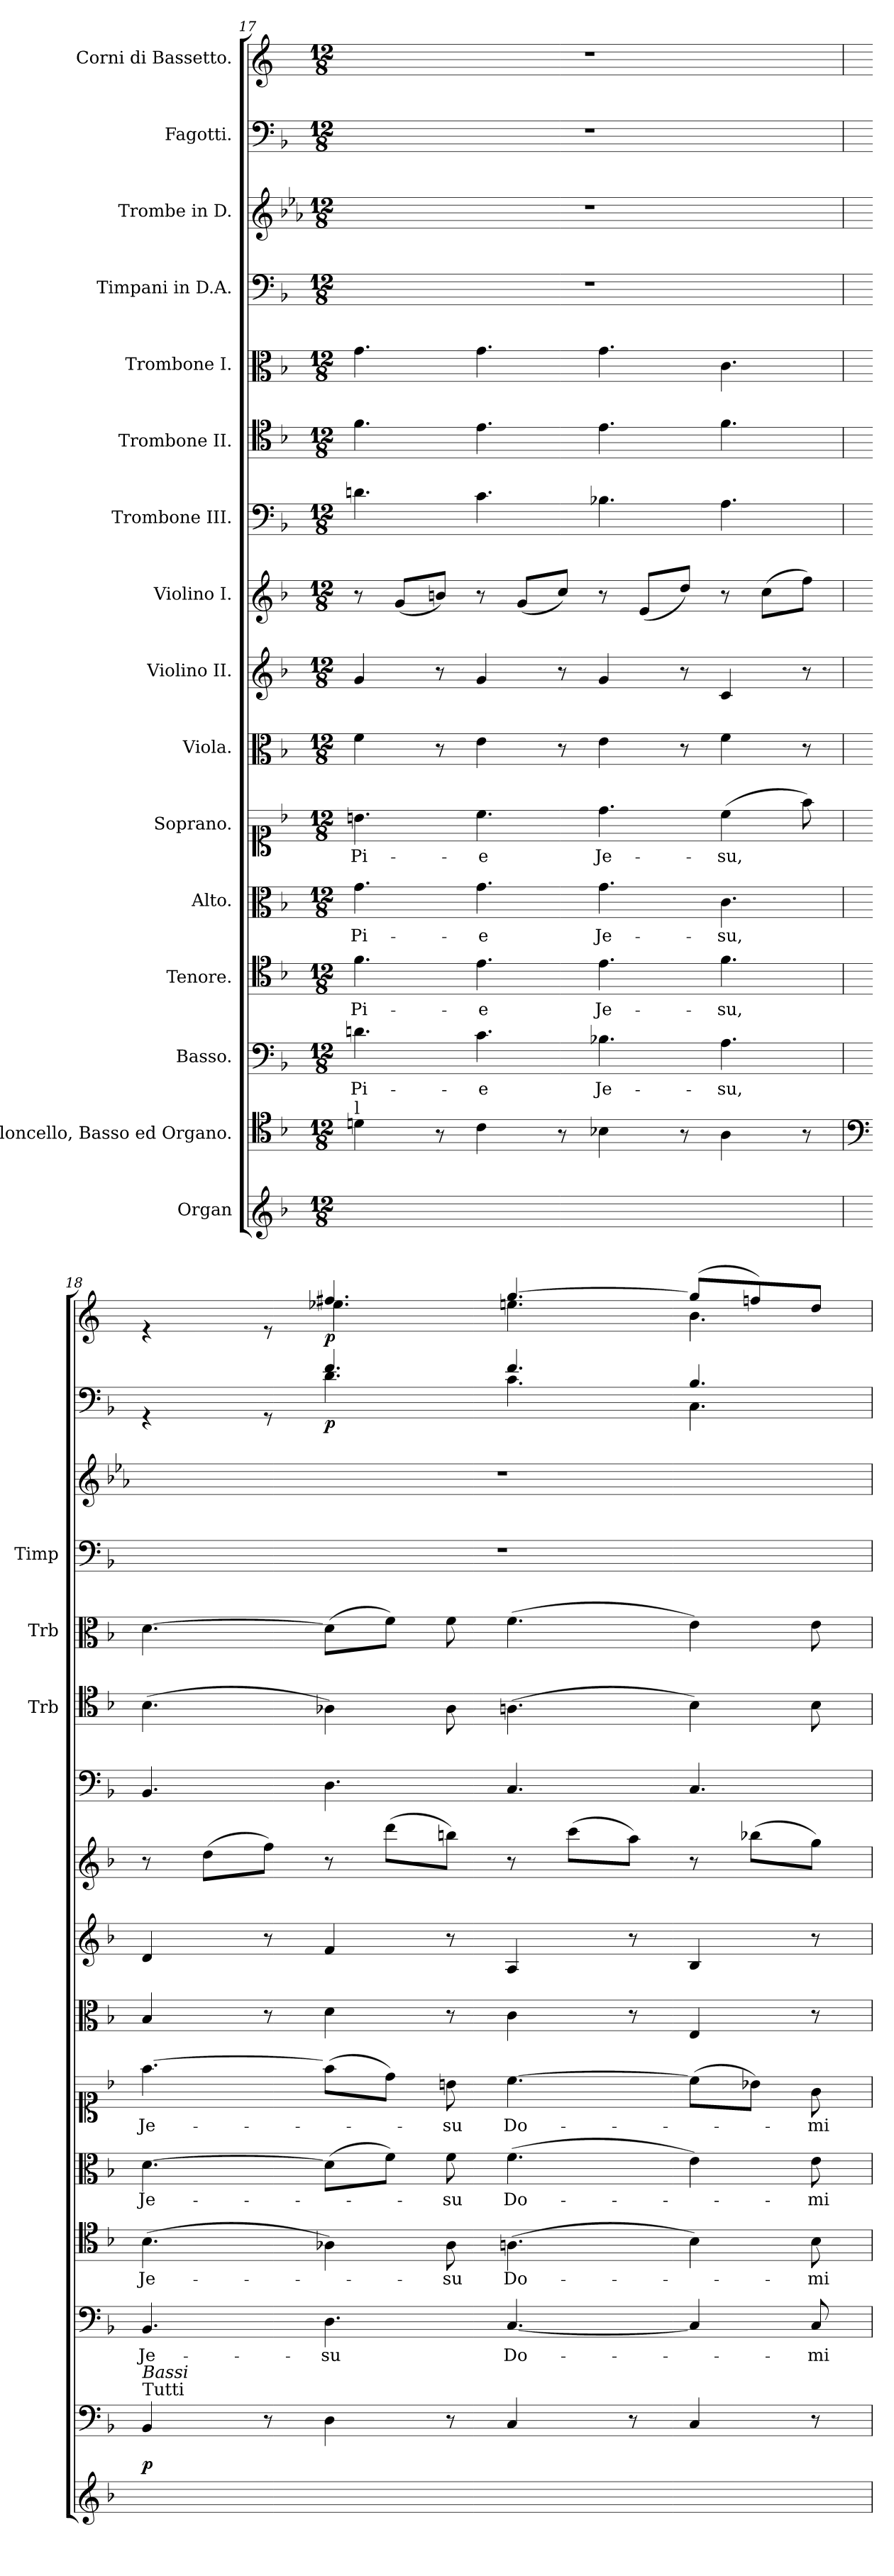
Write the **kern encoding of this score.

**kern	**kern	**dynam	**kern	**text	**kern	**text	**kern	**text	**kern	**text	**kern	**kern	**kern	**kern	**kern	**kern	**kern	**kern	**kern	**dynam	**kern	**dynam
*part16	*part15	*part15	*part14	*part14	*part13	*part13	*part12	*part12	*part11	*part11	*part10	*part9	*part8	*part7	*part6	*part5	*part4	*part3	*part2	*part2	*part1	*part1
*staff16	*staff15	*staff15	*staff14	*staff14	*staff13	*staff13	*staff12	*staff12	*staff11	*staff11	*staff10	*staff9	*staff8	*staff7	*staff6	*staff5	*staff4	*staff3	*staff2	*staff2	*staff1	*staff1
*I"Organ	*I"Violoncello, Basso ed Organo.	*	*I"Basso.	*	*I"Tenore.	*	*I"Alto.	*	*I"Soprano.	*	*I"Viola.	*I"Violino II.	*I"Violino I.	*I"Trombone III.	*I"Trombone II.	*I"Trombone I.	*I"Timpani in D.A.	*I"Trombe in D.	*I"Fagotti.	*	*I"Corni di Bassetto.	*
*	*	*	*	*	*	*	*	*	*	*	*	*	*	*	*I'Trb	*I'Trb	*I'Timp	*	*	*	*	*
*clefG2	*clefC4	*	*clefF4	*	*clefC4	*	*clefC3	*	*clefC1	*	*clefC3	*clefG2	*clefG2	*clefF4	*clefC4	*clefC3	*clefF4	*clefG2	*clefF4	*	*clefG2	*
*	*	*	*	*	*	*	*	*	*	*	*	*	*	*	*	*	*	*ITrd-1c-2	*	*	*ITrd4c7	*
*k[b-]	*k[b-]	*	*k[b-]	*	*k[b-]	*	*k[b-]	*	*k[b-]	*	*k[b-]	*k[b-]	*k[b-]	*k[b-]	*k[b-]	*k[b-]	*k[b-]	*k[b-]	*k[b-]	*	*k[b-]	*
*M12/8	*M12/8	*	*M12/8	*	*M12/8	*	*M12/8	*	*M12/8	*	*M12/8	*M12/8	*M12/8	*M12/8	*M12/8	*M12/8	*M12/8	*M12/8	*M12/8	*	*M12/8	*
=17	=17	=17	=17	=17	=17	=17	=17	=17	=17	=17	=17	=17	=17	=17	=17	=17	=17	=17	=17	=17	=17	=17
!	!LO:TX:a:t=l	!	!	!	!	!	!	!	!	!	!	!	!	!	!	!	!	!	!	!	!	!
!	!	!	!	!LO:LY:b	!	!LO:LY:b	!	!LO:LY:b	!	!LO:LY:b	!	!	!	!	!	!	!	!	!	!	!	!
4dn\yy 4f\yy 4g\yy 4bn\yy	4dn\	.	4.dn\	Pi-	4.f\	Pi-	4.g\	Pi-	4.bn\	Pi-	4f\	4g/	8r	4.dn\	4.f\	4.g\	1.r	1.r	1.r	.	1.r	.
.	.	.	.	.	.	.	.	.	.	.	.	.	(<8g/L	.	.	.	.	.	.	.	.	.
8ryy	8r	.	.	.	.	.	.	.	.	.	8r	8r	8bn/J)	.	.	.	.	.	.	.	.	.
!	!	!	!	!LO:LY:b	!	!LO:LY:b	!	!LO:LY:b	!	!LO:LY:b	!	!	!	!	!	!	!	!	!	!	!	!
4c\yy 4en\yy 4g\yy 4cc\yy	4c\	.	4.c\	-e	4.e\	-e	4.g\	-e	4.cc\	-e	4e\	4g/	8r	4.c\	4.e\	4.g\	.	.	.	.	.	.
.	.	.	.	.	.	.	.	.	.	.	.	.	(<8g/L	.	.	.	.	.	.	.	.	.
8ryy	8r	.	.	.	.	.	.	.	.	.	8r	8r	8cc/J)	.	.	.	.	.	.	.	.	.
!	!	!	!	!LO:LY:b	!	!LO:LY:b	!	!LO:LY:b	!	!LO:LY:b	!	!	!	!	!	!	!	!	!	!	!	!
4B-X\yy 4d\yy 4e\yy 4g\yy	4B-X\	.	4.B-X\	Je-	4.e\	Je-	4.g\	Je-	4.dd\	Je-	4e\	4g/	8r	4.B-X\	4.e\	4.g\	.	.	.	.	.	.
.	.	.	.	.	.	.	.	.	.	.	.	.	(<8e/L	.	.	.	.	.	.	.	.	.
8ryy	8r	.	.	.	.	.	.	.	.	.	8r	8r	8dd/J)	.	.	.	.	.	.	.	.	.
!	!	!	!	!LO:LY:b	!	!LO:LY:b	!	!LO:LY:b	!	!LO:LY:b	!	!	!	!	!	!	!	!	!	!	!	!
4A\yy 4c\yy 4f\yy	4A\	.	4.A\	-su,	4.f\	-su,	4.c\	-su,	(>4cc\	-su,	4f\	4c/	8r	4.A\	4.f\	4.c\	.	.	.	.	.	.
.	.	.	.	.	.	.	.	.	.	.	.	.	(>8cc\L	.	.	.	.	.	.	.	.	.
8ryy	8r	.	.	.	.	.	.	.	8ff\)	.	8r	8r	8ff\J)	.	.	.	.	.	.	.	.	.
=18	=18	=18	=18	=18	=18	=18	=18	=18	=18	=18	=18	=18	=18	=18	=18	=18	=18	=18	=18	=18	=18	=18
*	*clefF4	*	*	*	*	*	*	*	*	*	*	*	*	*	*	*	*	*	*	*	*	*
*	*^	*	*	*	*	*	*	*	*	*	*	*	*	*	*	*	*	*	*	*	*	*
!	!LO:TX:a:t=Tutti	!	!	!	!	!	!	!	!	!	!	!	!	!	!	!	!	!	!	!	!	!	!
!	!LO:TX:a:i:t=Bassi	!	!	!	!	!	!	!	!	!	!	!	!	!	!	!	!	!	!	!	!	!	!
!	!	!	!LO:DY:b	!	!LO:LY:b	!	!LO:LY:b	!	!LO:LY:b	!	!LO:LY:b	!	!	!	!	!	!	!	!	!	!	!	!
*	*	*	*	*	*	*	*	*	*	*	*	*	*	*	*	*	*	*	*	*^	*	*^	*
4BB-\yy 4B-\yy 4d\yy 4f\yy	4BB-/	4BBB-/yy	p	4.BB-/	Je-	(>4.B-\	Je-	[4.d\	Je-	[4.ff\	Je-	4B-/	4d/	8r	4.BB-/	(>4.B-\	[4.d\	1.r	1.r	4rGG	4.ryy	.	4re	4.ryy	.
.	.	.	.	.	.	.	.	.	.	.	.	.	.	(>8dd\L	.	.	.	.	.	.	.	.	.	.	.
8ryy	8r	8ryy	.	.	.	.	.	.	.	.	.	8r	8r	8ff\J)	.	.	.	.	.	8rGG	.	.	8re	.	.
!	!	!	!	!	!LO:LY:b	!	!	!	!	!	!	!	!	!	!	!	!	!	!	!	!	!LO:DY:b	!	!	!LO:DY:b
4D\yy 4d\yy 4a-X\yy 4bn\yy	4D\	4DD\yy	.	4.D\	-su	4A-X\)	.	(>8d\L]	.	(>8ff\L]	.	4d\	4f/	8r	4.D\	4A-X\)	(>8d\L]	.	.	4.f/	4.d\	p	4.bn/	4.a-X\	p
.	.	.	.	.	.	.	.	8f\J)	.	8dd\J)	.	.	.	(>8ddd\L	.	.	8f\J)	.	.	.	.	.	.	.	.
!	!	!	!	!	!	!	!LO:LY:b	!	!LO:LY:b	!	!LO:LY:b	!	!	!	!	!	!	!	!	!	!	!	!	!	!
8ryy	8r	8ryy	.	.	.	8A-\	-su	8f\	-su	8bn\	-su	8r	8r	8bbn\J)	.	8A-\	8f\	.	.	.	.	.	.	.	.
!	!	!	!	!	!LO:LY:b	!	!LO:LY:b	!	!LO:LY:b	!	!LO:LY:b	!	!	!	!	!	!	!	!	!	!	!	!	!	!
4C\yy 4c\yy 4f\yy 4an\yy	4C/	4CC/yy	.	[4.C/	Do-	(>4.An\	Do-	(>4.f\	Do-	[4.cc\	Do-	4c\	4A/	8r	4.C/	(>4.An\	(>4.f\	.	.	4.f/	4.c\	.	[4.cc/	4.an\	.
.	.	.	.	.	.	.	.	.	.	.	.	.	.	(>8ccc\L	.	.	.	.	.	.	.	.	.	.	.
8ryy	8r	8ryy	.	.	.	.	.	.	.	.	.	8r	8r	8aa\J)	.	.	.	.	.	.	.	.	.	.	.
4C\yy 4c\yy 4e\yy 4g\yy	4C/	4CC/yy	.	4C/]	.	4B-\)	.	4e\)	.	(>8cc\L]	.	4E/	4B-/	8r	4.C/	4B-\)	4e\)	.	.	4.B-/	4.C\	.	(>8cc/L]	4.e\	.
.	.	.	.	.	.	.	.	.	.	8b-X\J)	.	.	.	(>8bb-X\L	.	.	.	.	.	.	.	.	8b-X/)	.	.
!	!	!	!	!	!LO:LY:b	!	!LO:LY:b	!	!LO:LY:b	!	!LO:LY:b	!	!	!	!	!	!	!	!	!	!	!	!	!	!
8ryy	8r	8ryy	.	8C/	-mi-	8B-\	-mi-	8e\	mi-	8g\	-mi-	8r	8r	8gg\J)	.	8B-\	8e\	.	.	.	.	.	8g/J	.	.
*	*	*	*	*	*	*	*	*	*	*	*	*	*	*	*	*	*	*	*	*v	*v	*	*	*	*
*	*v	*v	*	*	*	*	*	*	*	*	*	*	*	*	*	*	*	*	*	*	*	*v	*v	*
=	=	=	=	=	=	=	=	=	=	=	=	=	=	=	=	=	=	=	=	=	=	=
*-	*-	*-	*-	*-	*-	*-	*-	*-	*-	*-	*-	*-	*-	*-	*-	*-	*-	*-	*-	*-	*-	*-
